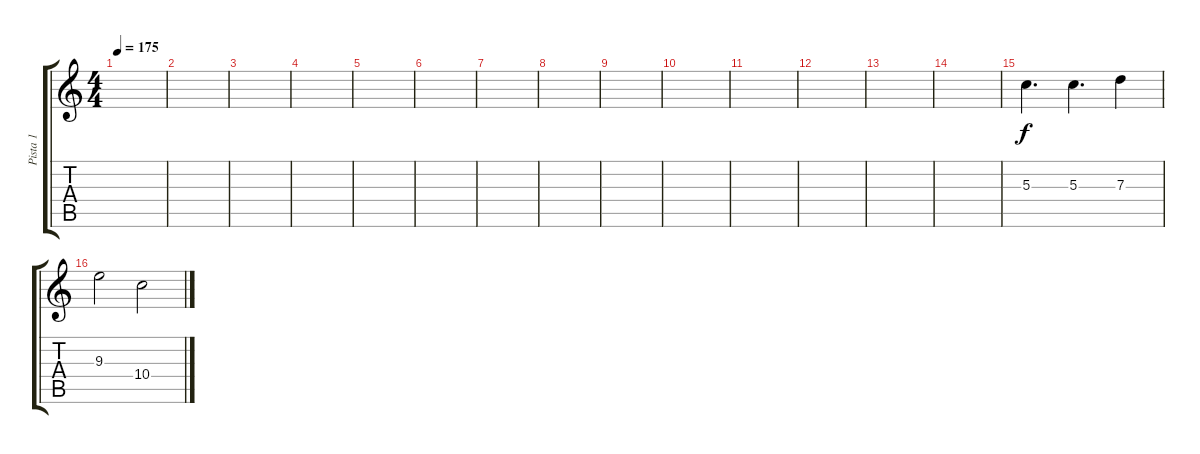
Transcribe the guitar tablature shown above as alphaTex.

\track ("Pista 1" "Pista 1") {instrument distortionguitar}
\staff {score tabs}
\tuning (E4 B3 G3 D3 A2 E2) {hide}
\ts (4 4)
\tempo 175
\clef g2
\ks c
|
|
|
|
|
|
|
|
|
|
|
|
|
|
5.3.4{d} 5.3.4{d} 7.3.4 |
9.3.2 10.4.2
